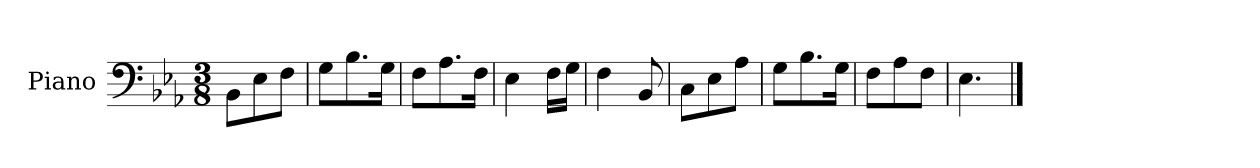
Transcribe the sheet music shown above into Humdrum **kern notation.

**kern
*part1
*staff1
*I"Piano
*I'Pno.
*clefF4
*k[b-e-a-]
*M3/8
*MM120
=1
8BB-\L
8E-\
8F\J
=2
8G\L
8.B-\
16G\Jk
=3
8F\L
8.A-\
16F\Jk
=4
4E-\
16F\LL
16G\JJ
=5
4F\
8BB-/
=6
8C\L
8E-\
8A-\J
=7
8G\L
8.B-\
16G\Jk
=8
8F\L
8A-\
8F\J
=9
4.E-\
==
*-
